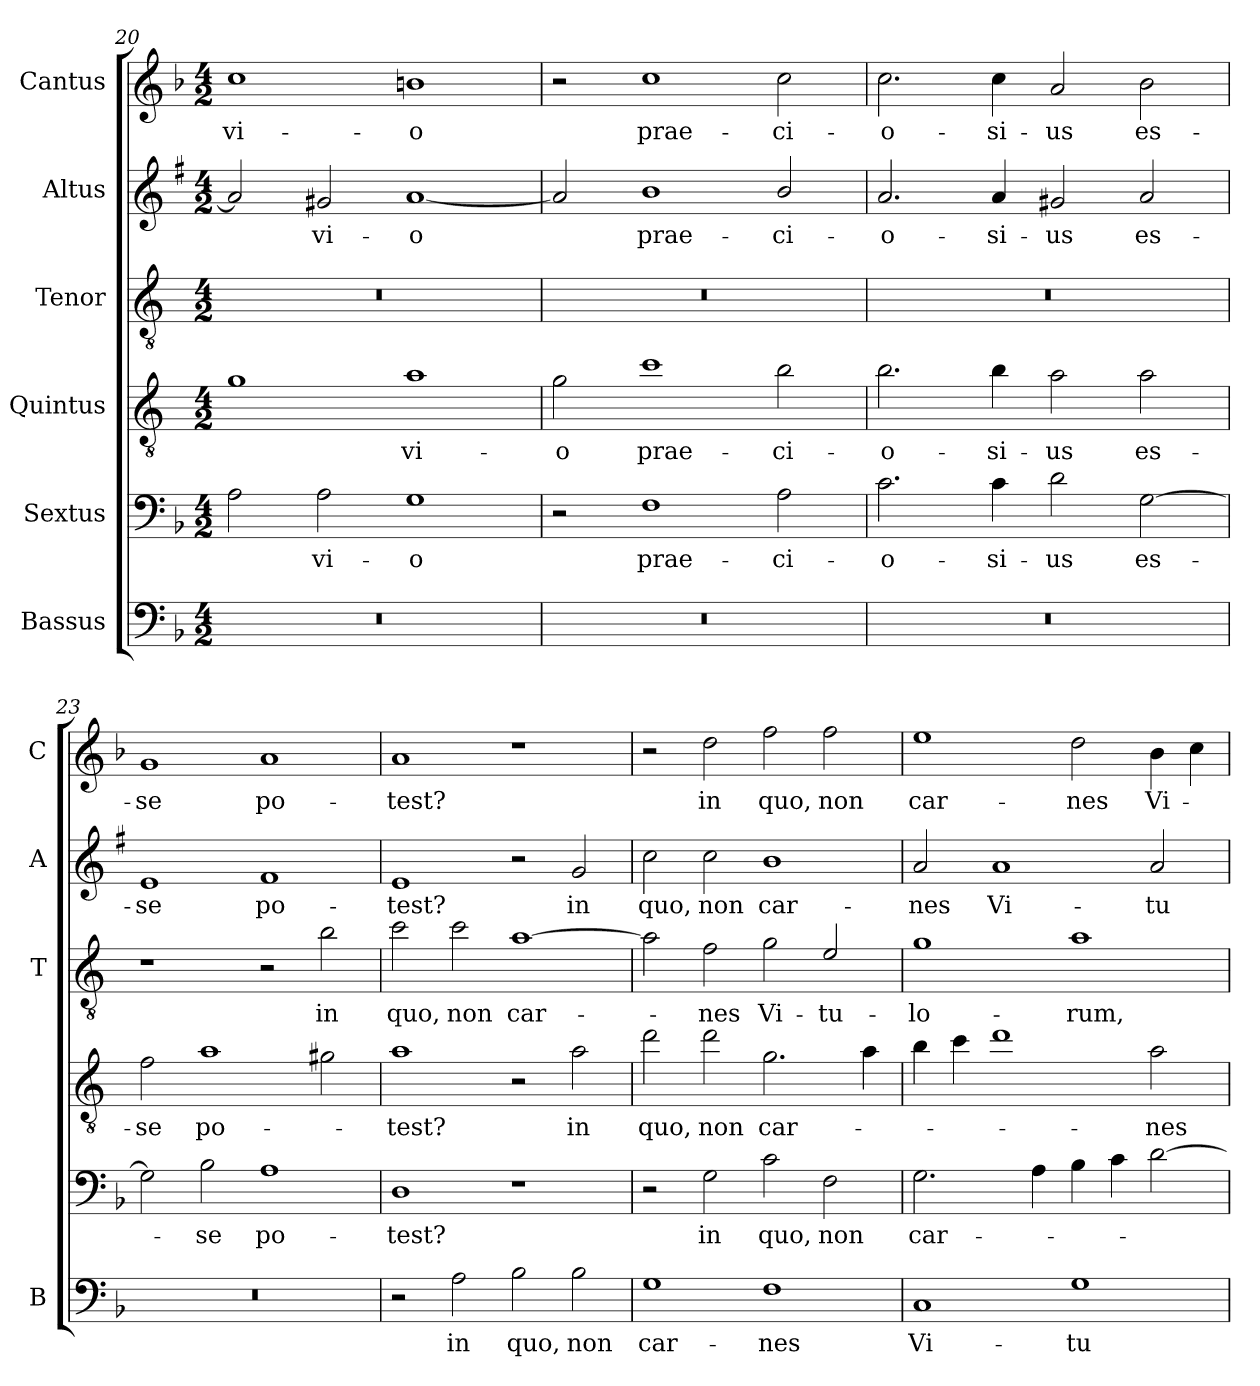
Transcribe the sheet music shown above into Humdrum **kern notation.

**kern	**text	**kern	**text	**kern	**text	**kern	**text	**kern	**text	**kern	**text
*part6	*part6	*part5	*part5	*part4	*part4	*part3	*part3	*part2	*part2	*part1	*part1
*staff6	*staff6	*staff5	*staff5	*staff4	*staff4	*staff3	*staff3	*staff2	*staff2	*staff1	*staff1
*I"Bassus	*	*I"Sextus	*	*I"Quintus	*	*I"Tenor	*	*I"Altus	*	*I"Cantus	*
*I'B	*	*	*	*	*	*I'T	*	*I'A	*	*I'C	*
*clefF4	*	*clefF4	*	*clefGv2	*	*clefGv2	*	*clefG2	*	*clefG2	*
*	*	*	*	*ITrd4c7	*	*ITrd4c7	*	*ITrd1c2	*	*	*
*k[b-]	*	*k[b-]	*	*k[b-]	*	*k[b-]	*	*k[b-]	*	*k[b-]	*
*F:	*	*F:	*	*F:	*	*F:	*	*F:	*	*F:	*
*M4/2	*	*M4/2	*	*M4/2	*	*M4/2	*	*M4/2	*	*M4/2	*
=20	=20	=20	=20	=20	=20	=20	=20	=20	=20	=20	=20
!	!	!	!	!	!	!	!	!	!	!	!LO:LY:b
0r	.	2A\	.	1c	.	0r	.	2g/]	.	1cc	-vi-
!	!	!	!LO:LY:b	!	!	!	!	!	!LO:LY:b	!	!
.	.	2A\	-vi-	.	.	.	.	2f#X/	-vi-	.	.
!	!	!	!LO:LY:b	!	!LO:LY:b	!	!	!	!LO:LY:b	!	!LO:LY:b
.	.	1G	-o	1d	-vi-	.	.	[1g	-o	1bn	-o
!!LO:LB:g=z
=21	=21	=21	=21	=21	=21	=21	=21	=21	=21	=21	=21
!	!	!	!	!	!LO:LY:b	!	!	!	!	!	!
0r	.	2r	.	2c\	-o	0r	.	2g/]	.	2r	.
!	!	!	!LO:LY:b	!	!LO:LY:b	!	!	!	!LO:LY:b	!	!LO:LY:b
.	.	1F	prae-	1f	prae-	.	.	1a	prae-	1cc	prae-
!	!	!	!LO:LY:b	!	!LO:LY:b	!	!	!	!LO:LY:b	!	!LO:LY:b
.	.	2A\	-ci-	2e\	-ci-	.	.	2a/	-ci-	2cc\	-ci-
=22	=22	=22	=22	=22	=22	=22	=22	=22	=22	=22	=22
!	!	!	!LO:LY:b	!	!LO:LY:b	!	!	!	!LO:LY:b	!	!LO:LY:b
0r	.	2.c\	-o-	2.e\	-o-	0r	.	2.g/	-o-	2.cc\	-o-
!	!	!	!LO:LY:b	!	!LO:LY:b	!	!	!	!LO:LY:b	!	!LO:LY:b
.	.	4c\	-si-	4e\	-si-	.	.	4g/	-si-	4cc\	-si-
!	!	!	!LO:LY:b	!	!LO:LY:b	!	!	!	!LO:LY:b	!	!LO:LY:b
.	.	2d\	-us	2d\	-us	.	.	2f#X/	-us	2a/	-us
!	!	!	!LO:LY:b	!	!LO:LY:b	!	!	!	!LO:LY:b	!	!LO:LY:b
.	.	[2G\	es-	2d\	es-	.	.	2g/	es-	2b-\	es-
=23	=23	=23	=23	=23	=23	=23	=23	=23	=23	=23	=23
!	!	!	!	!	!LO:LY:b	!	!	!	!LO:LY:b	!	!LO:LY:b
0r	.	2G\]	.	2B-\	-se	1r	.	1d	-se	1g	-se
!	!	!	!LO:LY:b	!	!LO:LY:b	!	!	!	!	!	!
.	.	2B-\	-se	1d	po-	.	.	.	.	.	.
!	!	!	!LO:LY:b	!	!	!	!	!	!LO:LY:b	!	!LO:LY:b
.	.	1A	po-	.	.	2r	.	1e	po-	1a	po-
!	!	!	!	!	!	!	!LO:LY:b	!	!	!	!
.	.	.	.	2c#X\	.	2e\	in	.	.	.	.
=24	=24	=24	=24	=24	=24	=24	=24	=24	=24	=24	=24
!	!	!	!LO:LY:b	!	!LO:LY:b	!	!LO:LY:b	!	!LO:LY:b	!	!LO:LY:b
2r	.	1D	-test?	1d	-test?	2f\	quo,	1d	-test?	1a	-test?
!	!LO:LY:b	!	!	!	!	!	!LO:LY:b	!	!	!	!
2A\	in	.	.	.	.	2f\	non	.	.	.	.
!	!LO:LY:b	!	!	!	!	!	!LO:LY:b	!	!	!	!
2B-\	quo,	1r	.	2r	.	[1d	car-	2r	.	1r	.
!	!LO:LY:b	!	!	!	!LO:LY:b	!	!	!	!LO:LY:b	!	!
2B-\	non	.	.	2d\	in	.	.	2f/	in	.	.
=25	=25	=25	=25	=25	=25	=25	=25	=25	=25	=25	=25
!	!LO:LY:b	!	!	!	!LO:LY:b	!	!	!	!LO:LY:b	!	!
1G	car-	2r	.	2g\	quo,	2d\]	.	2b-\	quo,	2r	.
!	!	!	!LO:LY:b	!	!LO:LY:b	!	!LO:LY:b	!	!LO:LY:b	!	!LO:LY:b
.	.	2G\	in	2g\	non	2B-\	-nes	2b-\	non	2dd\	in
!	!LO:LY:b	!	!LO:LY:b	!	!LO:LY:b	!	!LO:LY:b	!	!LO:LY:b	!	!LO:LY:b
1F	-nes	2c\	quo,	2.c\	car-	2c\	Vi-	1a	car-	2ff\	quo,
!	!	!	!LO:LY:b	!	!	!	!LO:LY:b	!	!	!	!LO:LY:b
.	.	2F\	non	.	.	2A/	-tu-	.	.	2ff\	non
.	.	.	.	4d\	.	.	.	.	.	.	.
!!LO:PB:g=z
=26	=26	=26	=26	=26	=26	=26	=26	=26	=26	=26	=26
!	!LO:LY:b	!	!LO:LY:b	!	!	!	!LO:LY:b	!	!LO:LY:b	!	!LO:LY:b
1C	Vi-	2.G\	car-	4e\	.	1c	-lo-	2g/	-nes	1ee	car-
.	.	.	.	4f\	.	.	.	.	.	.	.
!	!	!	!	!	!	!	!	!	!LO:LY:b	!	!
.	.	.	.	1g	.	.	.	1g	Vi-	.	.
.	.	4A\	.	.	.	.	.	.	.	.	.
!	!LO:LY:b	!	!	!	!	!	!LO:LY:b	!	!	!	!LO:LY:b
1G	-tu-	4B-\	.	.	.	1d	-rum,	.	.	2dd\	-nes
.	.	4c\	.	.	.	.	.	.	.	.	.
!	!	!	!	!	!LO:LY:b	!	!	!	!LO:LY:b	!	!LO:LY:b
.	.	[2d\	.	2d\	-nes	.	.	2g/	-tu-	4b-\	Vi-
.	.	.	.	.	.	.	.	.	.	4cc\	.
=	=	=	=	=	=	=	=	=	=	=	=
*-	*-	*-	*-	*-	*-	*-	*-	*-	*-	*-	*-
